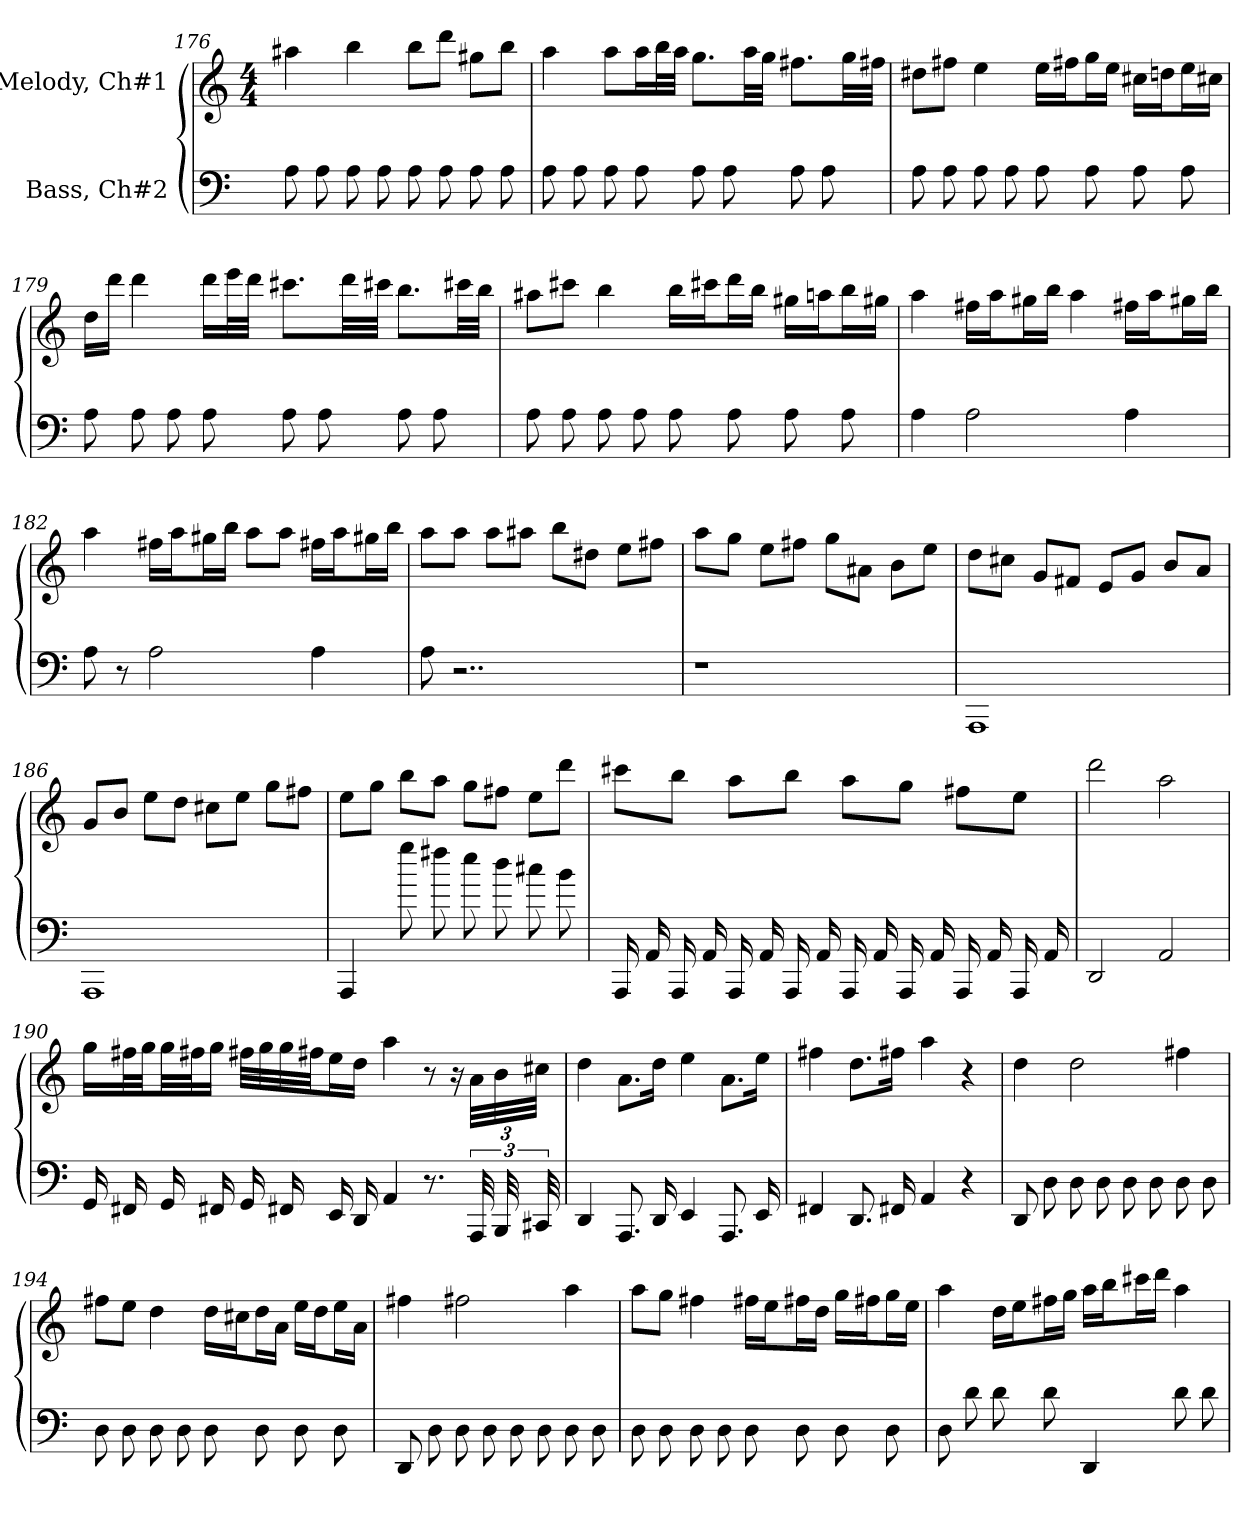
**kern	**kern
*part2	*part1
*staff2	*staff1
*I"Bass, Ch#2	*I"Melody, Ch#1
*clefF4	*
*	*M4/4
=176	=176
8A	4aa#X
8A	.
8A	4bb
8A	.
8A	8bbL
8A	8dddJ
8A	8gg#XL
8A	8bbJ
=177	=177
8A	4aa
8A	.
8A	8aaL
8A	16aaL
.	32bbL
.	32aaJJJ
8A	8.ggL
8A	.
.	32aaLL
.	32ggJJJ
8A	8.ff#XL
8A	.
.	32ggLL
.	32ff#XJJJ
=178	=178
8A	8dd#XL
8A	8ff#XJ
8A	4ee
8A	.
8A	16eeLL
.	16ff#XJ
8A	16ggL
.	16eeJJ
8A	16cc#XLL
.	16ddJ
8A	16eeL
.	16cc#XJJ
=179	=179
8A	16ddLL
.	16dddJJ
8A	4ddd
8A	.
8A	16dddLL
.	32eeeL
.	32dddJJJ
8A	8.ccc#XL
8A	.
.	32dddLL
.	32ccc#XJJJ
8A	8.bbL
8A	.
.	32ccc#XLL
.	32bbJJJ
=180	=180
8A	8aa#XL
8A	8ccc#XJ
8A	4bb
8A	.
8A	16bbLL
.	16ccc#XJ
8A	16dddL
.	16bbJJ
8A	16gg#XLL
.	16aaJ
8A	16bbL
.	16gg#XJJ
=181	=181
4A	4aa
2A	16ff#XLL
.	16aaJ
.	16gg#XL
.	16bbJJ
.	4aa
4A	16ff#XLL
.	16aaJ
.	16gg#XL
.	16bbJJ
=182	=182
8A	4aa
8r	.
2A	16ff#XLL
.	16aaJ
.	16gg#XL
.	16bbJJ
.	8aaL
.	8aaJ
4A	16ff#XLL
.	16aaJ
.	16gg#XL
.	16bbJJ
=183	=183
8A	8aaL
2..r	8aaJ
.	8aaL
.	8aa#XJ
.	8bbL
.	8dd#XJ
.	8eeL
.	8ff#XJ
=184	=184
1r	8aaL
.	8ggJ
.	8eeL
.	8ff#XJ
.	8ggL
.	8a#XJ
.	8bL
.	8eeJ
=185	=185
1AAA	8ddL
.	8cc#XJ
.	8gL
.	8f#XJ
.	8eL
.	8gJ
.	8bL
.	8aJ
=186	=186
1AAA	8gL
.	8bJ
.	8eeL
.	8ddJ
.	8cc#XL
.	8eeJ
.	8ggL
.	8ff#XJ
=187	=187
4AAA	8eeL
.	8ggJ
8gg	8bbL
8ff#X	8aaJ
8ee	8ggL
8dd	8ff#XJ
8cc#X	8eeL
8b	8dddJ
=188	=188
16AAA	8ccc#XL
16AA	.
16AAA	8bbJ
16AA	.
16AAA	8aaL
16AA	.
16AAA	8bbJ
16AA	.
16AAA	8aaL
16AA	.
16AAA	8ggJ
16AA	.
16AAA	8ff#XL
16AA	.
16AAA	8eeJ
16AA	.
=189	=189
2DD	2ddd
2AA	2aa
=190	=190
16GG	16ggLL
16FF#X	32ff#XL
.	32ggJJ
16GG	32ggLL
.	32ff#XJ
16FF#X	16ggJJ
16GG	32ff#XLLL
.	32gg
16FF#X	32gg
.	32ff#XJJ
16EE	16eeL
16DD	16ddJJ
4AA	4aa
8.r	8r
.	16r
48AAA	48aLLL
48BBB	48b
48CC#X	48cc#XJJJ
=191	=191
4DD	4dd
8.AAA	8.aL
16DD	16ddJk
4EE	4ee
8.AAA	8.aL
16EE	16eeJk
=192	=192
4FF#X	4ff#X
8.DD	8.ddL
16FF#X	16ff#XJk
4AA	4aa
4r	4r
=193	=193
8DD	4dd
8D	.
8D	2dd
8D	.
8D	.
8D	.
8D	4ff#X
8D	.
=194	=194
8D	8ff#XL
8D	8eeJ
8D	4dd
8D	.
8D	16ddLL
.	16cc#XJ
8D	16ddL
.	16aJJ
8D	16eeLL
.	16ddJ
8D	16eeL
.	16aJJ
=195	=195
8DD	4ff#X
8D	.
8D	2ff#X
8D	.
8D	.
8D	.
8D	4aa
8D	.
=196	=196
8D	8aaL
8D	8ggJ
8D	4ff#X
8D	.
8D	16ff#XLL
.	16eeJ
8D	16ff#XL
.	16ddJJ
8D	16ggLL
.	16ff#XJ
8D	16ggL
.	16eeJJ
=197	=197
8D	4aa
8d	.
8d	16ddLL
.	16eeJ
8d	16ff#XL
.	16ggJJ
4DD	16aaLL
.	16bbJ
.	16ccc#XL
.	16dddJJ
8d	4aa
8d	.
=	=
*-	*-
